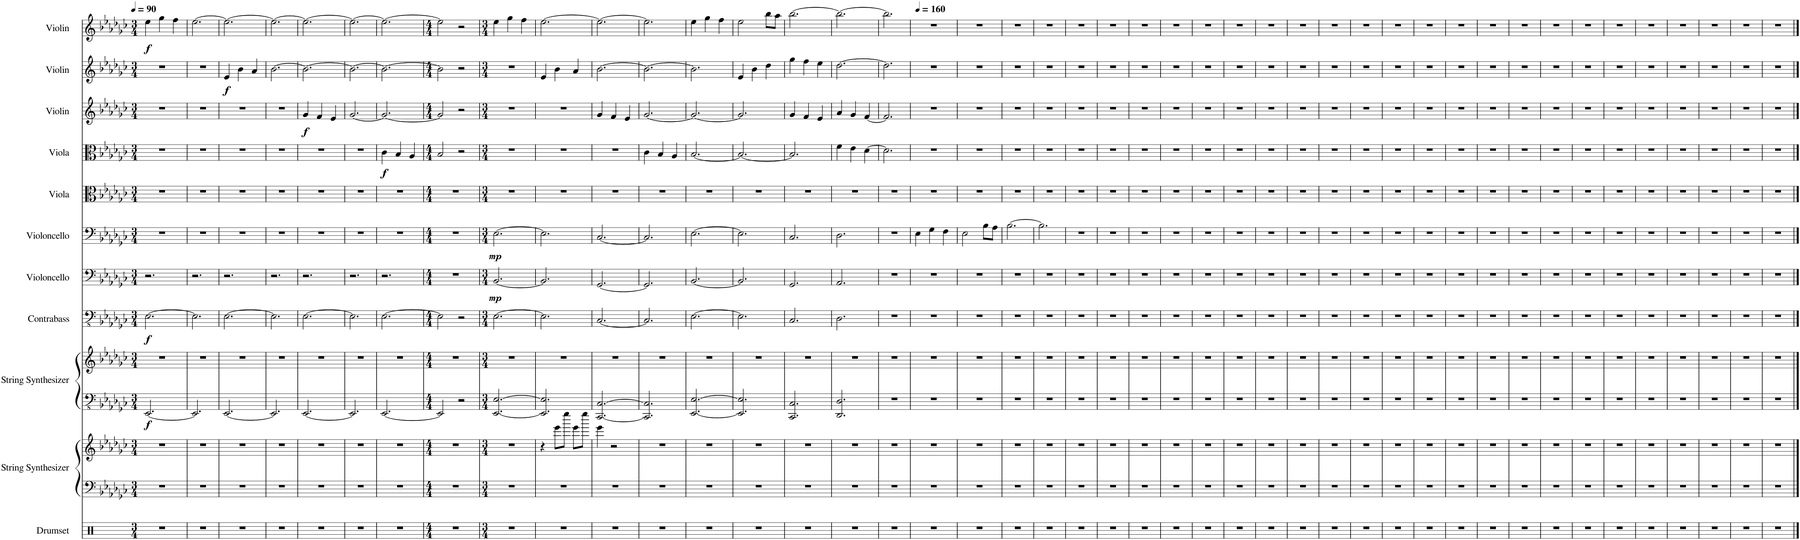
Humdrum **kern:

**kern	**kern	**kern	**kern	**kern	**dynam	**kern	**dynam	**kern	**dynam	**kern	**dynam	**kern	**kern	**dynam	**kern	**dynam	**kern	**dynam	**kern	**dynam
*part11	*part10	*part10	*part9	*part9	*part9	*part8	*part8	*part7	*part7	*part6	*part6	*part5	*part4	*part4	*part3	*part3	*part2	*part2	*part1	*part1
*staff13	*staff12	*staff11	*staff10	*staff9	*staff9/10	*staff8	*staff8	*staff7	*staff7	*staff6	*staff6	*staff5	*staff4	*staff4	*staff3	*staff3	*staff2	*staff2	*staff1	*staff1
*I"Drumset	*I"String Synthesizer	*	*I"String Synthesizer	*	*	*I"Contrabass	*	*I"Violoncello	*	*I"Violoncello	*	*I"Viola	*I"Viola	*	*I"Violin	*	*I"Violin	*	*I"Violin	*
*I'Drs.	*I'Synth.	*	*I'Synth.	*	*	*I'Cb.	*	*I'Vc.	*	*I'Vc.	*	*I'Vla.	*I'Vla.	*	*I'Vln.	*	*I'Vln.	*	*I'Vln.	*
*clefX	*clefF4	*clefG2	*clefFv4	*clefG2	*	*clefFv4	*	*clefF4	*	*clefF4	*	*clefC3	*clefC3	*	*clefG2	*	*clefG2	*	*clefG2	*
*	*	*	*	*	*	*Trd7c12	*	*	*	*	*	*	*	*	*	*	*	*	*	*
*k[]	*k[b-e-a-d-g-c-]	*k[b-e-a-d-g-c-]	*k[b-e-a-d-g-c-]	*k[b-e-a-d-g-c-]	*	*k[b-e-a-d-g-c-]	*	*k[b-e-a-d-g-c-]	*	*k[b-e-a-d-g-c-]	*	*k[b-e-a-d-g-c-]	*k[b-e-a-d-g-c-]	*	*k[b-e-a-d-g-c-]	*	*k[b-e-a-d-g-c-]	*	*k[b-e-a-d-g-c-]	*
*M3/4	*M3/4	*M3/4	*M3/4	*M3/4	*	*M3/4	*	*M3/4	*	*M3/4	*	*M3/4	*M3/4	*	*M3/4	*	*M3/4	*	*M3/4	*
*MM90	*MM90	*MM90	*MM90	*MM90	*	*MM90	*	*MM90	*	*MM90	*	*MM90	*MM90	*	*MM90	*	*MM90	*	*MM90	*
=1	=1	=1	=1	=1	=1	=1	=1	=1	=1	=1	=1	=1	=1	=1	=1	=1	=1	=1	=1	=1
!	!	!	!	!	!LO:DY:b=2	!	!LO:DY:b	!	!	!	!	!	!	!	!	!	!	!	!	!LO:DY:b
2.r	2.r	2.r	[2.EEE-/	2.r	f	[2.EE-\	f	2.r	.	2.r	.	2.r	2.r	.	2.r	.	2.r	.	4ee-\	f
.	.	.	.	.	.	.	.	.	.	.	.	.	.	.	.	.	.	.	4gg-\	.
.	.	.	.	.	.	.	.	.	.	.	.	.	.	.	.	.	.	.	4ff\	.
=2	=2	=2	=2	=2	=2	=2	=2	=2	=2	=2	=2	=2	=2	=2	=2	=2	=2	=2	=2	=2
2.r	2.r	2.r	2.EEE-/]	2.r	.	2.EE-\]	.	2.r	.	2.r	.	2.r	2.r	.	2.r	.	2.r	.	[2.ee-\	.
=3	=3	=3	=3	=3	=3	=3	=3	=3	=3	=3	=3	=3	=3	=3	=3	=3	=3	=3	=3	=3
!	!	!	!	!	!	!	!	!	!	!	!	!	!	!	!	!	!	!LO:DY:b	!	!
2.r	2.r	2.r	[2.EEE-/	2.r	.	[2.EE-\	.	2.r	.	2.r	.	2.r	2.r	.	2.r	.	4e-/	f	2.ee-\_	.
.	.	.	.	.	.	.	.	.	.	.	.	.	.	.	.	.	4b-\	.	.	.
.	.	.	.	.	.	.	.	.	.	.	.	.	.	.	.	.	4a-/	.	.	.
=4	=4	=4	=4	=4	=4	=4	=4	=4	=4	=4	=4	=4	=4	=4	=4	=4	=4	=4	=4	=4
2.r	2.r	2.r	2.EEE-/]	2.r	.	2.EE-\]	.	2.r	.	2.r	.	2.r	2.r	.	2.r	.	[2.b-\	.	2.ee-\_	.
=5	=5	=5	=5	=5	=5	=5	=5	=5	=5	=5	=5	=5	=5	=5	=5	=5	=5	=5	=5	=5
!	!	!	!	!	!	!	!	!	!	!	!	!	!	!	!	!LO:DY:b	!	!	!	!
2.r	2.r	2.r	[2.EEE-/	2.r	.	[2.EE-\	.	2.r	.	2.r	.	2.r	2.r	.	4g-/	f	2.b-\_	.	2.ee-\_	.
.	.	.	.	.	.	.	.	.	.	.	.	.	.	.	4f/	.	.	.	.	.
.	.	.	.	.	.	.	.	.	.	.	.	.	.	.	4e-/	.	.	.	.	.
=6	=6	=6	=6	=6	=6	=6	=6	=6	=6	=6	=6	=6	=6	=6	=6	=6	=6	=6	=6	=6
2.r	2.r	2.r	2.EEE-/]	2.r	.	2.EE-\]	.	2.r	.	2.r	.	2.r	2.r	.	[2.g-/	.	2.b-\_	.	2.ee-\_	.
=7	=7	=7	=7	=7	=7	=7	=7	=7	=7	=7	=7	=7	=7	=7	=7	=7	=7	=7	=7	=7
!	!	!	!	!	!	!	!	!	!	!	!	!	!	!LO:DY:b	!	!	!	!	!	!
2.r	2.r	2.r	[2.EEE-/	2.r	.	[2.EE-\	.	2.r	.	2.r	.	2.r	4c-\	f	2.g-/_	.	2.b-\_	.	2.ee-\_	.
.	.	.	.	.	.	.	.	.	.	.	.	.	4B-/	.	.	.	.	.	.	.
.	.	.	.	.	.	.	.	.	.	.	.	.	4A-/	.	.	.	.	.	.	.
=8	=8	=8	=8	=8	=8	=8	=8	=8	=8	=8	=8	=8	=8	=8	=8	=8	=8	=8	=8	=8
*M4/4	*M4/4	*M4/4	*M4/4	*M4/4	*	*M4/4	*	*M4/4	*	*M4/4	*	*M4/4	*M4/4	*	*M4/4	*	*M4/4	*	*M4/4	*
1r	1r	1r	2EEE-/]	1r	.	2EE-\]	.	1r	.	1r	.	1r	2B-/	.	2g-/]	.	2b-\]	.	2ee-\]	.
.	.	.	2r	.	.	2r	.	.	.	.	.	.	2r	.	2r	.	2r	.	2r	.
=9	=9	=9	=9	=9	=9	=9	=9	=9	=9	=9	=9	=9	=9	=9	=9	=9	=9	=9	=9	=9
*M3/4	*M3/4	*M3/4	*M3/4	*M3/4	*	*M3/4	*	*M3/4	*	*M3/4	*	*M3/4	*M3/4	*	*M3/4	*	*M3/4	*	*M3/4	*
!	!	!	!	!	!	!	!	!	!LO:DY:b	!	!LO:DY:b	!	!	!	!	!	!	!	!	!
2.r	2.r	2.r	[2.EEE-/ [2.EE-/	2.r	.	[2.EE-\	.	[2.BB-/	mp	[2.E-\	mp	2.r	2.r	.	2.r	.	2.r	.	4ee-\	.
.	.	.	.	.	.	.	.	.	.	.	.	.	.	.	.	.	.	.	4gg-\	.
.	.	.	.	.	.	.	.	.	.	.	.	.	.	.	.	.	.	.	4ff\	.
=10	=10	=10	=10	=10	=10	=10	=10	=10	=10	=10	=10	=10	=10	=10	=10	=10	=10	=10	=10	=10
2.r	2.r	4r	2.EEE-/] 2.EE-/]	2.r	.	2.EE-\]	.	2.BB-/]	.	2.E-\]	.	2.r	2.r	.	2.r	.	4e-/	.	[2.ee-\	.
.	.	8eee-\L	.	.	.	.	.	.	.	.	.	.	.	.	.	.	4b-\	.	.	.
.	.	8eeee-\J	.	.	.	.	.	.	.	.	.	.	.	.	.	.	.	.	.	.
.	.	8eee-\L	.	.	.	.	.	.	.	.	.	.	.	.	.	.	4a-/	.	.	.
.	.	8eeee-\J	.	.	.	.	.	.	.	.	.	.	.	.	.	.	.	.	.	.
=11	=11	=11	=11	=11	=11	=11	=11	=11	=11	=11	=11	=11	=11	=11	=11	=11	=11	=11	=11	=11
2.r	2.r	4eee-\	[2.CCC-/ [2.CC-/	2.r	.	[2.CC-/	.	[2.GG-/	.	[2.C-/	.	2.r	2.r	.	4g-/	.	[2.b-\	.	2.ee-\_	.
.	.	2r	.	.	.	.	.	.	.	.	.	.	.	.	4f/	.	.	.	.	.
.	.	.	.	.	.	.	.	.	.	.	.	.	.	.	4e-/	.	.	.	.	.
=12	=12	=12	=12	=12	=12	=12	=12	=12	=12	=12	=12	=12	=12	=12	=12	=12	=12	=12	=12	=12
2.r	2.r	2.r	2.CCC-/] 2.CC-/]	2.r	.	2.CC-/]	.	2.GG-/]	.	2.C-/]	.	2.r	4c-\	.	[2.g-/	.	2.b-\_	.	2.ee-\]	.
.	.	.	.	.	.	.	.	.	.	.	.	.	4B-/	.	.	.	.	.	.	.
.	.	.	.	.	.	.	.	.	.	.	.	.	4A-/	.	.	.	.	.	.	.
=13	=13	=13	=13	=13	=13	=13	=13	=13	=13	=13	=13	=13	=13	=13	=13	=13	=13	=13	=13	=13
2.r	2.r	2.r	[2.EEE-/ [2.EE-/	2.r	.	[2.EE-\	.	[2.BB-/	.	[2.E-\	.	2.r	[2.B-/	.	2.g-/_	.	2.b-\]	.	4ee-\	.
.	.	.	.	.	.	.	.	.	.	.	.	.	.	.	.	.	.	.	4gg-\	.
.	.	.	.	.	.	.	.	.	.	.	.	.	.	.	.	.	.	.	4ff\	.
=14	=14	=14	=14	=14	=14	=14	=14	=14	=14	=14	=14	=14	=14	=14	=14	=14	=14	=14	=14	=14
2.r	2.r	2.r	2.EEE-/] 2.EE-/]	2.r	.	2.EE-\]	.	2.BB-/]	.	2.E-\]	.	2.r	2.B-/_	.	2.g-/]	.	4e-/	.	2ee-\	.
.	.	.	.	.	.	.	.	.	.	.	.	.	.	.	.	.	4b-\	.	.	.
.	.	.	.	.	.	.	.	.	.	.	.	.	.	.	.	.	4dd-\	.	8bb-\L	.
.	.	.	.	.	.	.	.	.	.	.	.	.	.	.	.	.	.	.	8aa-\J	.
=15	=15	=15	=15	=15	=15	=15	=15	=15	=15	=15	=15	=15	=15	=15	=15	=15	=15	=15	=15	=15
2.r	2.r	2.r	2.CCC-/ 2.CC-/	2.r	.	2.CC-/	.	2.GG-/	.	2.C-/	.	2.r	2.B-/]	.	4g-/	.	4gg-\	.	[2.bb-\	.
.	.	.	.	.	.	.	.	.	.	.	.	.	.	.	4f/	.	4ff\	.	.	.
.	.	.	.	.	.	.	.	.	.	.	.	.	.	.	4e-/	.	4ee-\	.	.	.
=16	=16	=16	=16	=16	=16	=16	=16	=16	=16	=16	=16	=16	=16	=16	=16	=16	=16	=16	=16	=16
2.r	2.r	2.r	2.DDD-/ 2.DD-/	2.r	.	2.DD-\	.	2.AA-/	.	2.D-\	.	2.r	4f\	.	4a-/	.	[2.dd-\	.	2.bb-\_	.
.	.	.	.	.	.	.	.	.	.	.	.	.	4e-\	.	4g-/	.	.	.	.	.
.	.	.	.	.	.	.	.	.	.	.	.	.	[4d-\	.	[4f/	.	.	.	.	.
=17	=17	=17	=17	=17	=17	=17	=17	=17	=17	=17	=17	=17	=17	=17	=17	=17	=17	=17	=17	=17
2.r	2.r	2.r	2.r	2.r	.	2.r	.	2.r	.	2.r	.	2.r	2.d-\]	.	2.f/]	.	2.dd-\]	.	2.bb-\]	.
=18	=18	=18	=18	=18	=18	=18	=18	=18	=18	=18	=18	=18	=18	=18	=18	=18	=18	=18	=18	=18
*	*	*	*	*	*	*	*	*	*	*	*	*	*	*	*	*	*	*	*MM160	*
2.r	2.r	2.r	2.r	2.r	.	2.r	.	2.r	.	4E-\	.	2.r	2.r	.	2.r	.	2.r	.	2.r	.
.	.	.	.	.	.	.	.	.	.	4G-\	.	.	.	.	.	.	.	.	.	.
.	.	.	.	.	.	.	.	.	.	4F\	.	.	.	.	.	.	.	.	.	.
=19	=19	=19	=19	=19	=19	=19	=19	=19	=19	=19	=19	=19	=19	=19	=19	=19	=19	=19	=19	=19
2.r	2.r	2.r	2.r	2.r	.	2.r	.	2.r	.	2E-\	.	2.r	2.r	.	2.r	.	2.r	.	2.r	.
.	.	.	.	.	.	.	.	.	.	8B-\L	.	.	.	.	.	.	.	.	.	.
.	.	.	.	.	.	.	.	.	.	8A-\J	.	.	.	.	.	.	.	.	.	.
=20	=20	=20	=20	=20	=20	=20	=20	=20	=20	=20	=20	=20	=20	=20	=20	=20	=20	=20	=20	=20
2.r	2.r	2.r	2.r	2.r	.	2.r	.	2.r	.	[2.B-\	.	2.r	2.r	.	2.r	.	2.r	.	2.r	.
=21	=21	=21	=21	=21	=21	=21	=21	=21	=21	=21	=21	=21	=21	=21	=21	=21	=21	=21	=21	=21
2.r	2.r	2.r	2.r	2.r	.	2.r	.	2.r	.	2.B-\]	.	2.r	2.r	.	2.r	.	2.r	.	2.r	.
=22	=22	=22	=22	=22	=22	=22	=22	=22	=22	=22	=22	=22	=22	=22	=22	=22	=22	=22	=22	=22
2.r	2.r	2.r	2.r	2.r	.	2.r	.	2.r	.	2.r	.	2.r	2.r	.	2.r	.	2.r	.	2.r	.
=23	=23	=23	=23	=23	=23	=23	=23	=23	=23	=23	=23	=23	=23	=23	=23	=23	=23	=23	=23	=23
2.r	2.r	2.r	2.r	2.r	.	2.r	.	2.r	.	2.r	.	2.r	2.r	.	2.r	.	2.r	.	2.r	.
=24	=24	=24	=24	=24	=24	=24	=24	=24	=24	=24	=24	=24	=24	=24	=24	=24	=24	=24	=24	=24
2.r	2.r	2.r	2.r	2.r	.	2.r	.	2.r	.	2.r	.	2.r	2.r	.	2.r	.	2.r	.	2.r	.
=25	=25	=25	=25	=25	=25	=25	=25	=25	=25	=25	=25	=25	=25	=25	=25	=25	=25	=25	=25	=25
2.r	2.r	2.r	2.r	2.r	.	2.r	.	2.r	.	2.r	.	2.r	2.r	.	2.r	.	2.r	.	2.r	.
=26	=26	=26	=26	=26	=26	=26	=26	=26	=26	=26	=26	=26	=26	=26	=26	=26	=26	=26	=26	=26
2.r	2.r	2.r	2.r	2.r	.	2.r	.	2.r	.	2.r	.	2.r	2.r	.	2.r	.	2.r	.	2.r	.
=27	=27	=27	=27	=27	=27	=27	=27	=27	=27	=27	=27	=27	=27	=27	=27	=27	=27	=27	=27	=27
2.r	2.r	2.r	2.r	2.r	.	2.r	.	2.r	.	2.r	.	2.r	2.r	.	2.r	.	2.r	.	2.r	.
=28	=28	=28	=28	=28	=28	=28	=28	=28	=28	=28	=28	=28	=28	=28	=28	=28	=28	=28	=28	=28
2.r	2.r	2.r	2.r	2.r	.	2.r	.	2.r	.	2.r	.	2.r	2.r	.	2.r	.	2.r	.	2.r	.
=29	=29	=29	=29	=29	=29	=29	=29	=29	=29	=29	=29	=29	=29	=29	=29	=29	=29	=29	=29	=29
2.r	2.r	2.r	2.r	2.r	.	2.r	.	2.r	.	2.r	.	2.r	2.r	.	2.r	.	2.r	.	2.r	.
=30	=30	=30	=30	=30	=30	=30	=30	=30	=30	=30	=30	=30	=30	=30	=30	=30	=30	=30	=30	=30
2.r	2.r	2.r	2.r	2.r	.	2.r	.	2.r	.	2.r	.	2.r	2.r	.	2.r	.	2.r	.	2.r	.
=31	=31	=31	=31	=31	=31	=31	=31	=31	=31	=31	=31	=31	=31	=31	=31	=31	=31	=31	=31	=31
2.r	2.r	2.r	2.r	2.r	.	2.r	.	2.r	.	2.r	.	2.r	2.r	.	2.r	.	2.r	.	2.r	.
=32	=32	=32	=32	=32	=32	=32	=32	=32	=32	=32	=32	=32	=32	=32	=32	=32	=32	=32	=32	=32
2.r	2.r	2.r	2.r	2.r	.	2.r	.	2.r	.	2.r	.	2.r	2.r	.	2.r	.	2.r	.	2.r	.
=33	=33	=33	=33	=33	=33	=33	=33	=33	=33	=33	=33	=33	=33	=33	=33	=33	=33	=33	=33	=33
2.r	2.r	2.r	2.r	2.r	.	2.r	.	2.r	.	2.r	.	2.r	2.r	.	2.r	.	2.r	.	2.r	.
=34	=34	=34	=34	=34	=34	=34	=34	=34	=34	=34	=34	=34	=34	=34	=34	=34	=34	=34	=34	=34
2.r	2.r	2.r	2.r	2.r	.	2.r	.	2.r	.	2.r	.	2.r	2.r	.	2.r	.	2.r	.	2.r	.
=35	=35	=35	=35	=35	=35	=35	=35	=35	=35	=35	=35	=35	=35	=35	=35	=35	=35	=35	=35	=35
2.r	2.r	2.r	2.r	2.r	.	2.r	.	2.r	.	2.r	.	2.r	2.r	.	2.r	.	2.r	.	2.r	.
=36	=36	=36	=36	=36	=36	=36	=36	=36	=36	=36	=36	=36	=36	=36	=36	=36	=36	=36	=36	=36
2.r	2.r	2.r	2.r	2.r	.	2.r	.	2.r	.	2.r	.	2.r	2.r	.	2.r	.	2.r	.	2.r	.
=37	=37	=37	=37	=37	=37	=37	=37	=37	=37	=37	=37	=37	=37	=37	=37	=37	=37	=37	=37	=37
2.r	2.r	2.r	2.r	2.r	.	2.r	.	2.r	.	2.r	.	2.r	2.r	.	2.r	.	2.r	.	2.r	.
=38	=38	=38	=38	=38	=38	=38	=38	=38	=38	=38	=38	=38	=38	=38	=38	=38	=38	=38	=38	=38
2.r	2.r	2.r	2.r	2.r	.	2.r	.	2.r	.	2.r	.	2.r	2.r	.	2.r	.	2.r	.	2.r	.
=39	=39	=39	=39	=39	=39	=39	=39	=39	=39	=39	=39	=39	=39	=39	=39	=39	=39	=39	=39	=39
2.r	2.r	2.r	2.r	2.r	.	2.r	.	2.r	.	2.r	.	2.r	2.r	.	2.r	.	2.r	.	2.r	.
=40	=40	=40	=40	=40	=40	=40	=40	=40	=40	=40	=40	=40	=40	=40	=40	=40	=40	=40	=40	=40
2.r	2.r	2.r	2.r	2.r	.	2.r	.	2.r	.	2.r	.	2.r	2.r	.	2.r	.	2.r	.	2.r	.
=41	=41	=41	=41	=41	=41	=41	=41	=41	=41	=41	=41	=41	=41	=41	=41	=41	=41	=41	=41	=41
2.r	2.r	2.r	2.r	2.r	.	2.r	.	2.r	.	2.r	.	2.r	2.r	.	2.r	.	2.r	.	2.r	.
=42	=42	=42	=42	=42	=42	=42	=42	=42	=42	=42	=42	=42	=42	=42	=42	=42	=42	=42	=42	=42
2.r	2.r	2.r	2.r	2.r	.	2.r	.	2.r	.	2.r	.	2.r	2.r	.	2.r	.	2.r	.	2.r	.
=43	=43	=43	=43	=43	=43	=43	=43	=43	=43	=43	=43	=43	=43	=43	=43	=43	=43	=43	=43	=43
2.r	2.r	2.r	2.r	2.r	.	2.r	.	2.r	.	2.r	.	2.r	2.r	.	2.r	.	2.r	.	2.r	.
=44	=44	=44	=44	=44	=44	=44	=44	=44	=44	=44	=44	=44	=44	=44	=44	=44	=44	=44	=44	=44
2.r	2.r	2.r	2.r	2.r	.	2.r	.	2.r	.	2.r	.	2.r	2.r	.	2.r	.	2.r	.	2.r	.
==	==	==	==	==	==	==	==	==	==	==	==	==	==	==	==	==	==	==	==	==
*-	*-	*-	*-	*-	*-	*-	*-	*-	*-	*-	*-	*-	*-	*-	*-	*-	*-	*-	*-	*-
